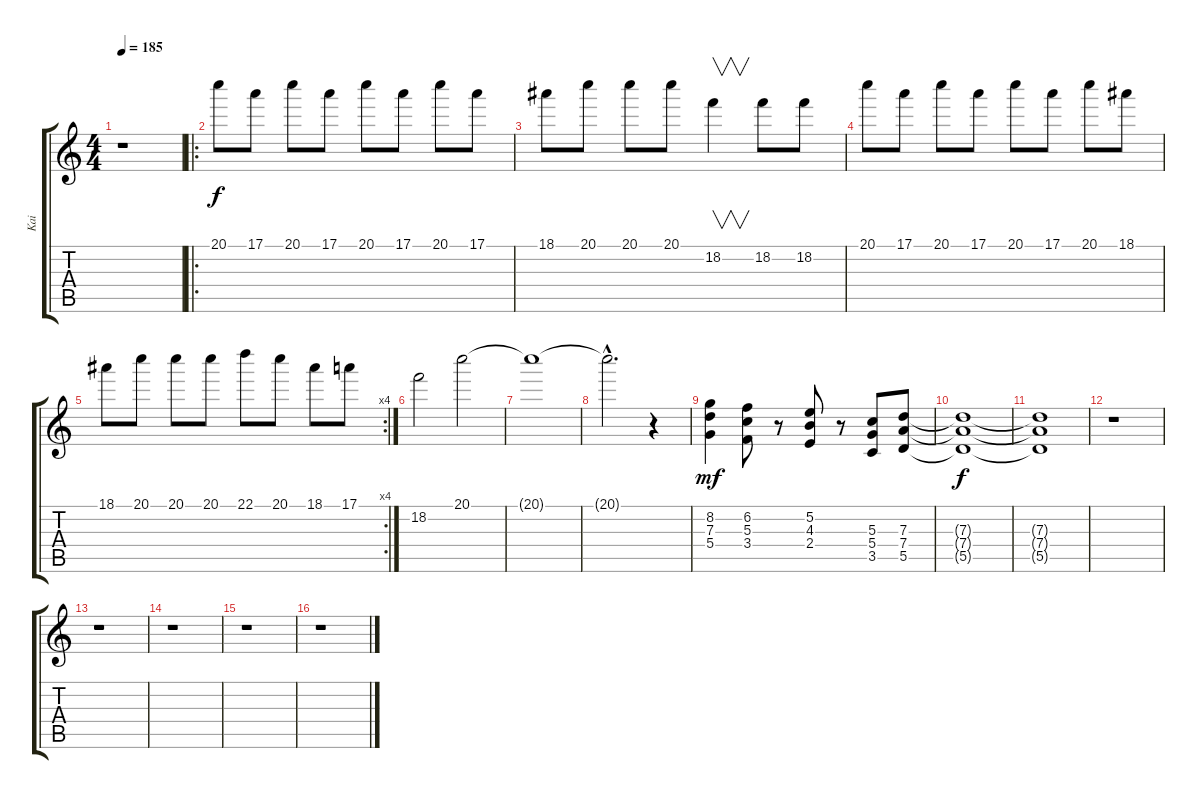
\track ("Kai" "Kai") {instrument overdrivenguitar}
\staff {score tabs}
\tuning (E4 B3 G3 D3 A2 E2) {hide}
\ts (4 4)
\tempo 185
\clef g2
\ks c
r.1{dy f instrument overdrivenguitar} |
\ro
20.1.8 17.1.8 20.1.8 17.1.8 20.1.8 17.1.8 20.1.8 17.1.8 |
18.1.8 20.1.8 20.1.8 20.1.8 18.2.4{v} 18.2.8 18.2.8 |
20.1.8 17.1.8 20.1.8 17.1.8 20.1.8 17.1.8 20.1.8 18.1.8 |
\rc 4
18.1.8 20.1.8 20.1.8 20.1.8 22.1.8 20.1.8 18.1.8 17.1.8 |
18.2.2 20.1.2 |
20.1{t}.1 |
20.1{hac t}.2{d} r.4 |
(8.2 7.3 5.4).4{dy mf} (6.2 5.3 3.4).8 r.8 (5.2 4.3 2.4).8 r.8 (5.3 5.4 3.5).8 (7.3 7.4 5.5).8 |
(7.3{t} 7.4{t} 5.5{t}).1{dy f} |
(7.3{t} 7.4{t} 5.5{t}).1 |
r.1 |
r.1 |
r.1 |
r.1 |
r.1
